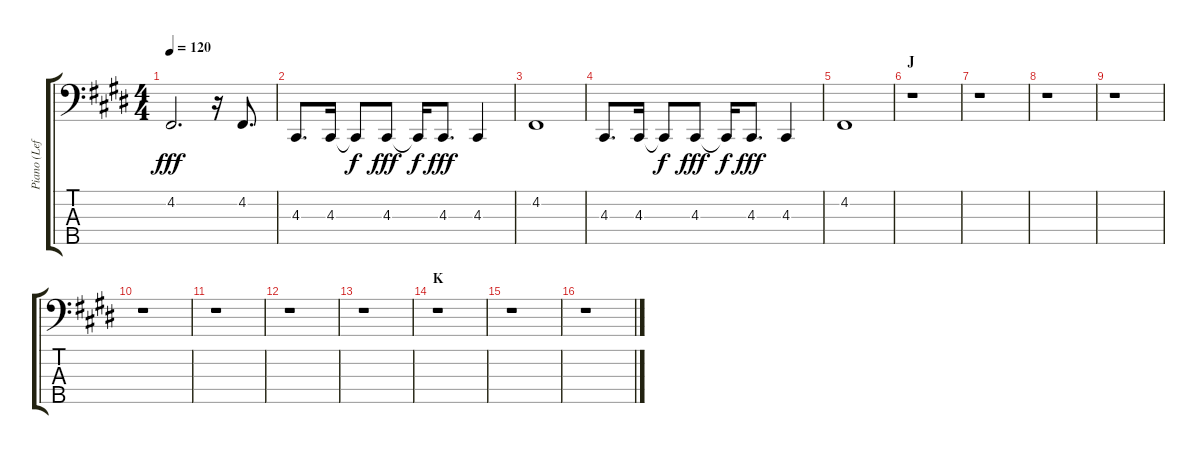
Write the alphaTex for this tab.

\track ("Piano (Left Hand)" "Piano (Lef") {instrument acousticgrandpiano}
\staff {score tabs}
\tuning (G2 D2 A1 E1 B0) {hide}
\ts (4 4)
\tempo 120
\clef f4
\ks e
4.2.2{d dy fff} r.16 4.2.8{d} |
4.3.8{d} 4.3.16 4.3{t}.8{dy f} 4.3.8{dy fff} 4.3{t}.16{dy f} 4.3.8{d dy fff} 4.3.4 |
4.2.1 |
4.3.8{d} 4.3.16 4.3{t}.8{dy f} 4.3.8{dy fff} 4.3{t}.16{dy f} 4.3.8{d dy fff} 4.3.4 |
4.2.1 |
\section ("" "J")
r.1 |
r.1 |
r.1 |
r.1 |
r.1 |
r.1 |
r.1 |
r.1 |
\section ("" "K")
r.1 |
r.1 |
r.1
